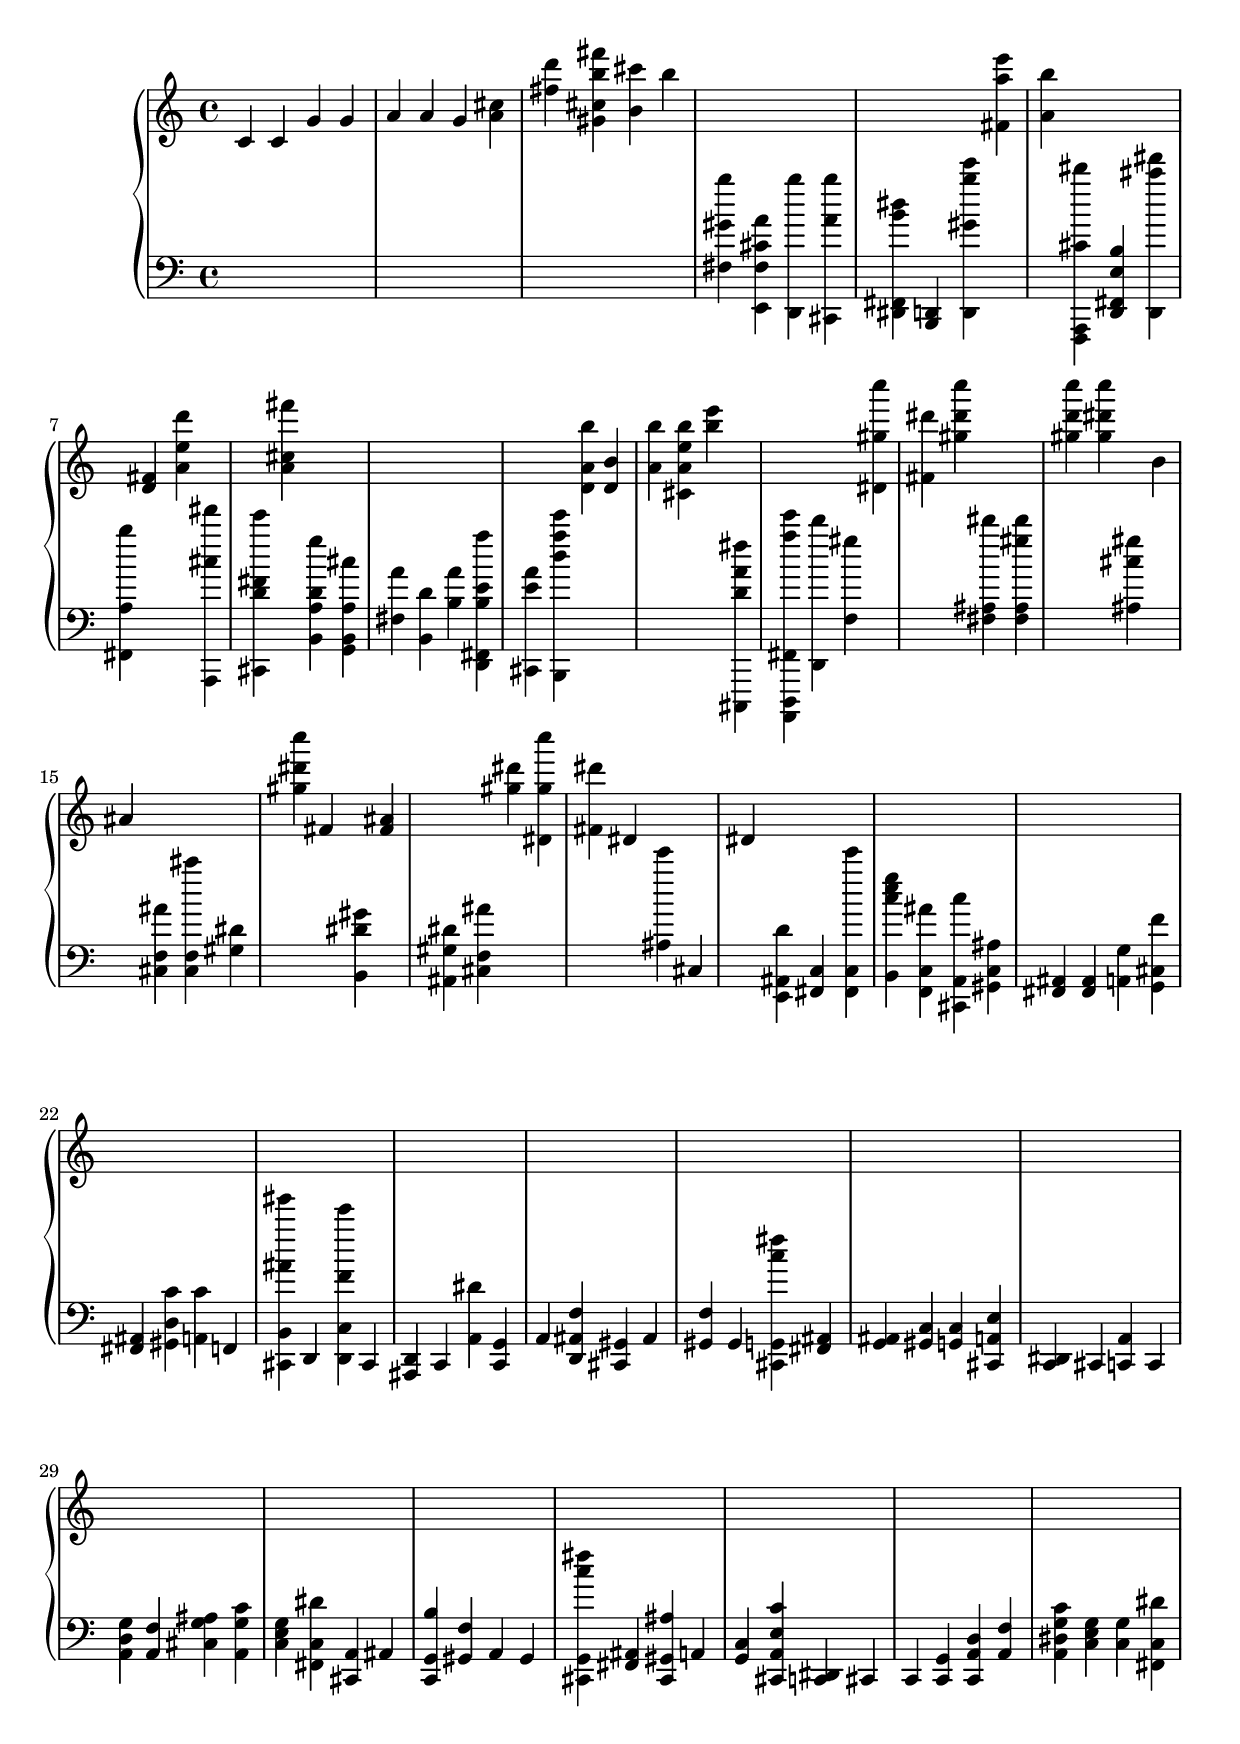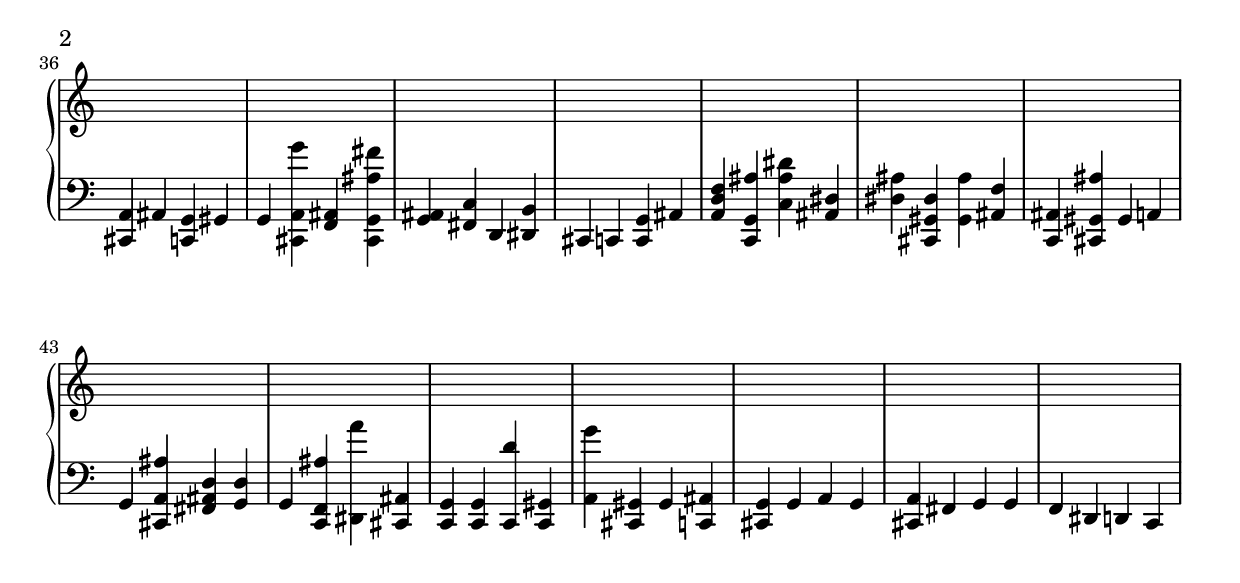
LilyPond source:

\version "2.14.2" 
\score { 
  \new PianoStaff { 
    \autochange { 
 < c'  > < c'  > < g'  > < g'  > < a'  > < a'  > < g'  > < a' cis''  > < fis'' d'''  > < gis' cis'' b'' fis'''  > < b' cis'''  > < b''  > < fis gis' b''  > < e, fis cis' a'  > < d, b''  > < cis, a' b''  > < dis, fis, b' dis''  > < b,, d,  > < d, gis' b'' e'''  > < fis' a'' e'''  > < a' b''  > < f,, a,, cis' dis'''  > < d, fis, e b  > < d, cis''' fis'''  > < fis, a b''  > < d' fis'  > < a' e'' d'''  > < a,, cis'' fis'''  > < cis, d' fis' e'''  > < a' cis'' fis'''  > < b, a d' g''  > < g, b, a cis''  > < fis a'  > < b, d'  > < b a'  > < d, fis, b e' a''  > < cis, e' a'  > < b,, d'' a'' e'''  > < d' a' b''  > < d' b'  > < a' b''  > < cis' a' e'' b''  > < b'' e'''  > < cis,, d' a' fis''  > < a,,, d,, fis, a'' e'''  > < d, d'''  > < f gis''  > < dis' gis'' c''''  > < fis' dis'''  > < gis'' dis''' c''''  > < fis ais dis'''  > < fis ais gis'' dis'''  > < gis'' d''' c''''  > < gis'' dis''' c''''  > < ais cis'' gis''  > < b'  > < ais'  > < cis f ais'  > < cis f cis'''  > < gis dis'  > < gis'' dis''' c''''  > < fis'  > < b, dis' gis'  > < fis' ais'  > < ais, gis dis'  > < cis f ais'  > < gis'' dis'''  > < dis' gis'' c''''  > < fis' dis'''  > < dis'  > < ais e'''  > < cis  > < dis'  > < e, ais, d'  > < fis, c  > < fis, c e'''  > < b, c'' e'' g''  > < f, c ais'  > < cis, a, c''  > < gis, c ais  > < fis, ais,  > < fis, ais,  > < a, g  > < g, cis f'  > < fis, ais,  > < gis, d c'  > < a, c'  > < f,  > < cis, b, ais' gis'''  > < d,  > < d, c f' e'''  > < cis,  > < ais,, d,  > < c,  > < a, dis'  > < c, g,  > < a,  > < d, ais, f  > < cis, gis,  > < ais,  > < gis, f  > < gis,  > < cis, g, c'' fis''  > < fis, ais,  > < g, ais,  > < gis, c  > < g, c  > < cis, a, e  > < c, dis,  > < cis,  > < c, a,  > < c,  > < a, d g  > < a, f  > < cis g ais  > < a, g c'  > < c e g  > < fis, c dis'  > < cis, a,  > < ais,  > < c, g, b  > < gis, f  > < a,  > < gis,  > < cis, g, c'' fis''  > < fis, ais,  > < cis, gis, ais  > < a,  > < g, c  > < cis, a, e c'  > < c, dis,  > < cis,  > < c,  > < c, g,  > < c, a, d  > < a, f  > < a, dis g c'  > < c e g  > < c g  > < fis, c dis'  > < cis, a,  > < ais,  > < c, g,  > < gis,  > < g,  > < cis, a, g'  > < f, ais,  > < cis, g, ais fis'  > < g, ais,  > < fis, c  > < d,  > < dis, b,  > < cis,  > < c,  > < c, g,  > < ais,  > < a, d f  > < c, g, ais  > < c ais dis'  > < ais, dis  > < dis ais  > < cis, gis, dis  > < gis, ais  > < ais, f  > < c, ais,  > < cis, gis, ais  > < gis,  > < a,  > < g,  > < cis, a, ais  > < fis, ais, d  > < g, d  > < g,  > < c, f, ais  > < dis, a'  > < cis, ais,  > < c, g,  > < c, g,  > < c, d'  > < c, gis,  > < a, g'  > < cis, gis,  > < gis,  > < c, ais,  > < cis, g,  > < g,  > < a,  > < g,  > < cis, a,  > < fis,  > < g,  > < g,  > < f,  > < dis,  > < d,  > < c,  >    
}  
}\layout { } 
 \midi { }  
}